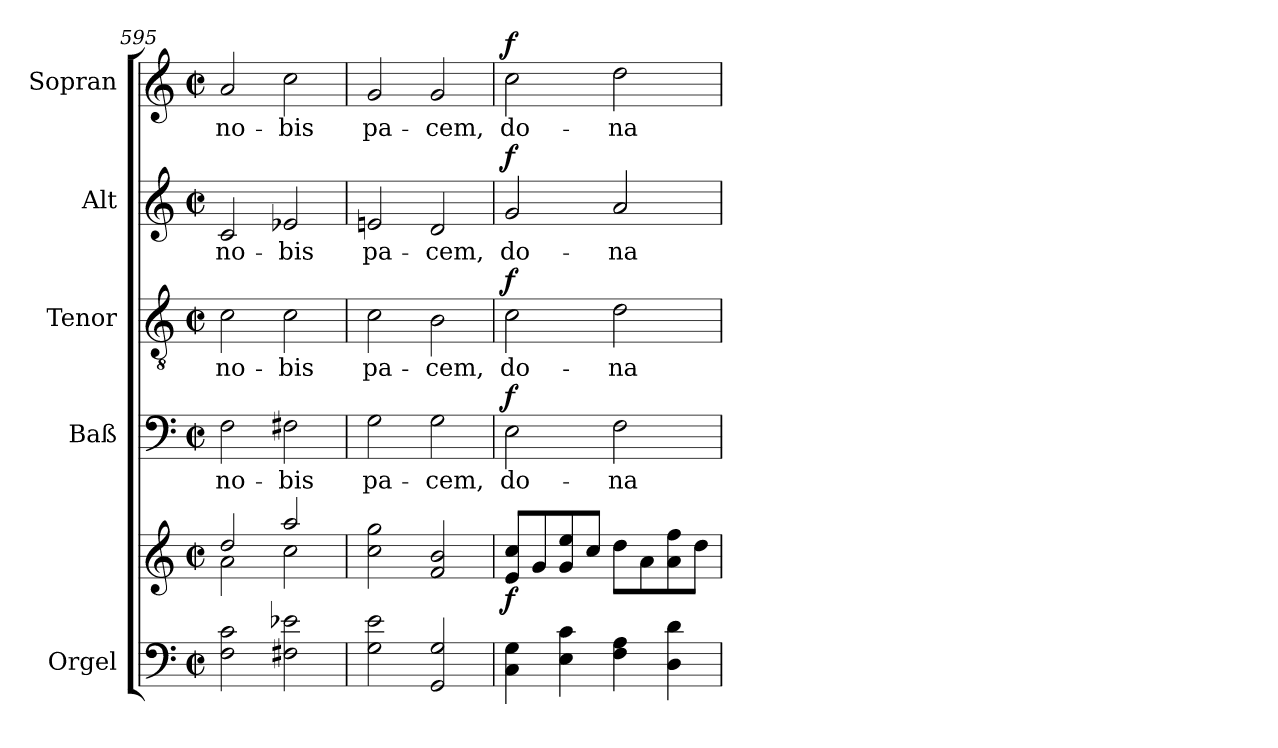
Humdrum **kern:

**kern	**kern	**dynam	**kern	**text	**dynam	**kern	**text	**dynam	**kern	**text	**dynam	**kern	**text	**dynam
*part5	*part5	*part5	*part4	*part4	*part4	*part3	*part3	*part3	*part2	*part2	*part2	*part1	*part1	*part1
*staff6	*staff5	*staff5/6	*staff4	*staff4	*staff4	*staff3	*staff3	*staff3	*staff2	*staff2	*staff2	*staff1	*staff1	*staff1
*I"Orgel	*	*	*I"Baß	*	*	*I"Tenor	*	*	*I"Alt	*	*	*I"Sopran	*	*
*clefF4	*clefG2	*	*clefF4	*	*	*clefGv2	*	*	*clefG2	*	*	*clefG2	*	*
*k[]	*k[]	*	*k[]	*	*	*k[]	*	*	*k[]	*	*	*k[]	*	*
*C:	*C:	*	*C:	*	*	*C:	*	*	*C:	*	*	*C:	*	*
*M2/2	*M2/2	*	*M2/2	*	*	*M2/2	*	*	*M2/2	*	*	*M2/2	*	*
*met(c|)	*met(c|)	*	*met(c|)	*	*	*met(c|)	*	*	*met(c|)	*	*	*met(c|)	*	*
=595	=595	=595	=595	=595	=595	=595	=595	=595	=595	=595	=595	=595	=595	=595
*	*^	*	*	*	*	*	*	*	*	*	*	*	*	*
!	!	!	!	!	!LO:LY:b	!	!	!LO:LY:b	!	!	!LO:LY:b	!	!	!LO:LY:b	!
2F\ 2c\	2dd/	2a\	.	2F\	no-	.	2c\	no-	.	2c/	no-	.	2a/	no-	.
!	!	!	!	!	!LO:LY:b	!	!	!LO:LY:b	!	!	!LO:LY:b	!	!	!LO:LY:b	!
2F#X\ 2e-X\	2aa/	2cc\	.	2F#X\	-bis	.	2c\	-bis	.	2e-X/	-bis	.	2cc\	-bis	.
=596	=596	=596	=596	=596	=596	=596	=596	=596	=596	=596	=596	=596	=596	=596	=596
!	!	!	!	!	!LO:LY:b	!	!	!LO:LY:b	!	!	!LO:LY:b	!	!	!LO:LY:b	!
*	*v	*v	*	*	*	*	*	*	*	*	*	*	*	*	*
2G\ 2e\	2cc\ 2gg\	.	2G\	pa-	.	2c\	pa-	.	2en/	pa-	.	2g/	pa-	.
!	!	!	!	!LO:LY:b	!	!	!LO:LY:b	!	!	!LO:LY:b	!	!	!LO:LY:b	!
2GG/ 2G/	2f/ 2b/	.	2G\	-cem,	.	2B\	-cem,	.	2d/	-cem,	.	2g/	-cem,	.
!!LO:PB:g=z
=597	=597	=597	=597	=597	=597	=597	=597	=597	=597	=597	=597	=597	=597	=597
!	!	!LO:DY:b	!	!LO:LY:b	!LO:DY:a	!	!LO:LY:b	!LO:DY:a	!	!LO:LY:b	!LO:DY:a	!	!LO:LY:b	!LO:DY:a
4C\ 4G\	8e/ 8cc/L	f	2E\	do-	f	2c\	do-	f	2g/	do-	f	2cc\	do-	f
.	8g/	.	.	.	.	.	.	.	.	.	.	.	.	.
4E\ 4c\	8g/ 8ee/	.	.	.	.	.	.	.	.	.	.	.	.	.
.	8cc/J	.	.	.	.	.	.	.	.	.	.	.	.	.
!	!	!	!	!LO:LY:b	!	!	!LO:LY:b	!	!	!LO:LY:b	!	!	!LO:LY:b	!
4F\ 4A\	8dd\L	.	2F\	-na	.	2d\	-na	.	2a/	-na	.	2dd\	-na	.
.	8a\	.	.	.	.	.	.	.	.	.	.	.	.	.
4D\ 4d\	8a\ 8ff\	.	.	.	.	.	.	.	.	.	.	.	.	.
.	8dd\J	.	.	.	.	.	.	.	.	.	.	.	.	.
=	=	=	=	=	=	=	=	=	=	=	=	=	=	=
*-	*-	*-	*-	*-	*-	*-	*-	*-	*-	*-	*-	*-	*-	*-
